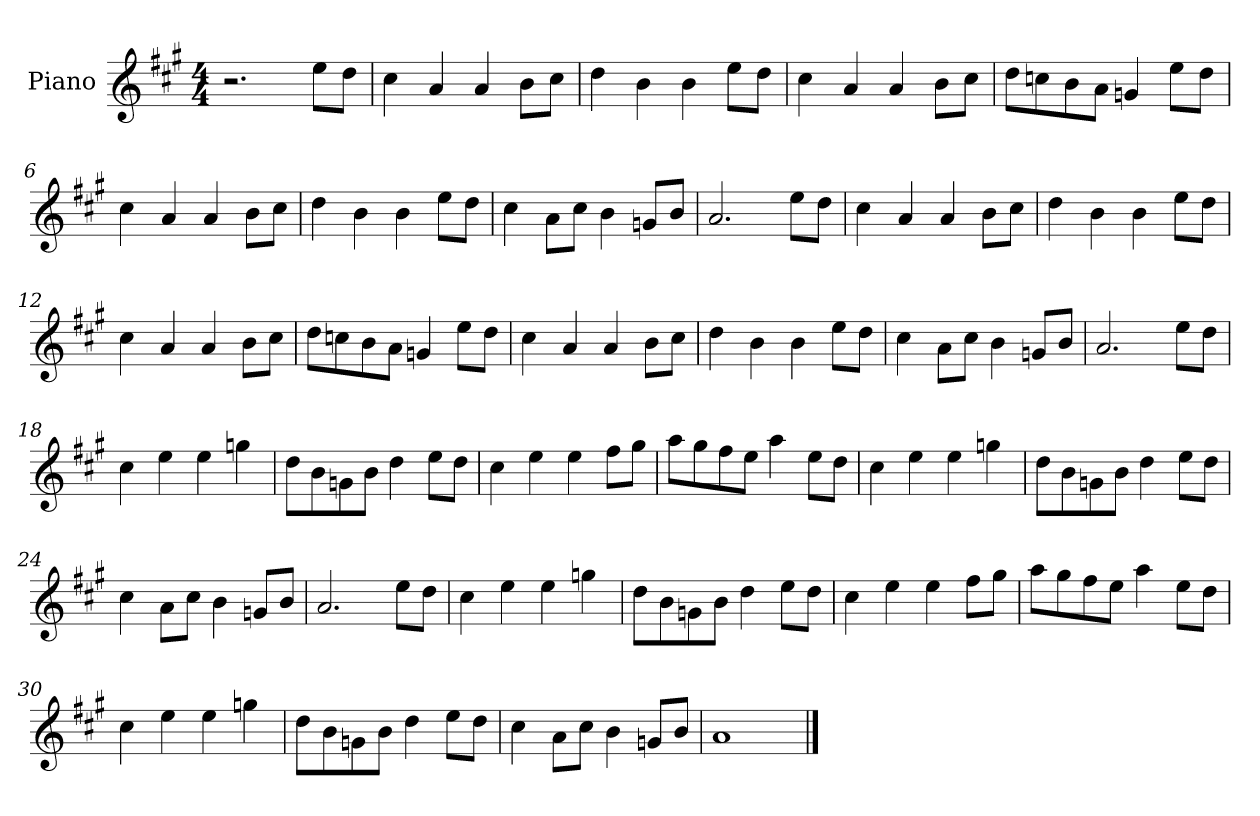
**kern
*part1
*staff1
*I"Piano
*I'Pno
*clefG2
*k[f#c#g#]
*M4/4
=1
2.r
8ee\L
8dd\J
=2
4cc#\
4a/
4a/
8b\L
8cc#\J
=3
4dd\
4b\
4b\
8ee\L
8dd\J
=4
4cc#\
4a/
4a/
8b\L
8cc#\J
=5
8dd\L
8ccn\
8b\
8a\J
4gn/
8ee\L
8dd\J
=6
4cc#\
4a/
4a/
8b\L
8cc#\J
=7
4dd\
4b\
4b\
8ee\L
8dd\J
=8
4cc#\
8a\L
8cc#\J
4b\
8gn/L
8b/J
=9
2.a/
8ee\L
8dd\J
=10
4cc#\
4a/
4a/
8b\L
8cc#\J
=11
4dd\
4b\
4b\
8ee\L
8dd\J
=12
4cc#\
4a/
4a/
8b\L
8cc#\J
=13
8dd\L
8ccn\
8b\
8a\J
4gn/
8ee\L
8dd\J
=14
4cc#\
4a/
4a/
8b\L
8cc#\J
=15
4dd\
4b\
4b\
8ee\L
8dd\J
=16
4cc#\
8a\L
8cc#\J
4b\
8gn/L
8b/J
=17
2.a/
8ee\L
8dd\J
=18
4cc#\
4ee\
4ee\
4ggn\
=19
8dd\L
8b\
8gn\
8b\J
4dd\
8ee\L
8dd\J
=20
4cc#\
4ee\
4ee\
8ff#\L
8gg#\J
=21
8aa\L
8gg#\
8ff#\
8ee\J
4aa\
8ee\L
8dd\J
=22
4cc#\
4ee\
4ee\
4ggn\
=23
8dd\L
8b\
8gn\
8b\J
4dd\
8ee\L
8dd\J
=24
4cc#\
8a\L
8cc#\J
4b\
8gn/L
8b/J
=25
2.a/
8ee\L
8dd\J
=26
4cc#\
4ee\
4ee\
4ggn\
=27
8dd\L
8b\
8gn\
8b\J
4dd\
8ee\L
8dd\J
=28
4cc#\
4ee\
4ee\
8ff#\L
8gg#\J
=29
8aa\L
8gg#\
8ff#\
8ee\J
4aa\
8ee\L
8dd\J
=30
4cc#\
4ee\
4ee\
4ggn\
=31
8dd\L
8b\
8gn\
8b\J
4dd\
8ee\L
8dd\J
=32
4cc#\
8a\L
8cc#\J
4b\
8gn/L
8b/J
=33
1a
==
*-
